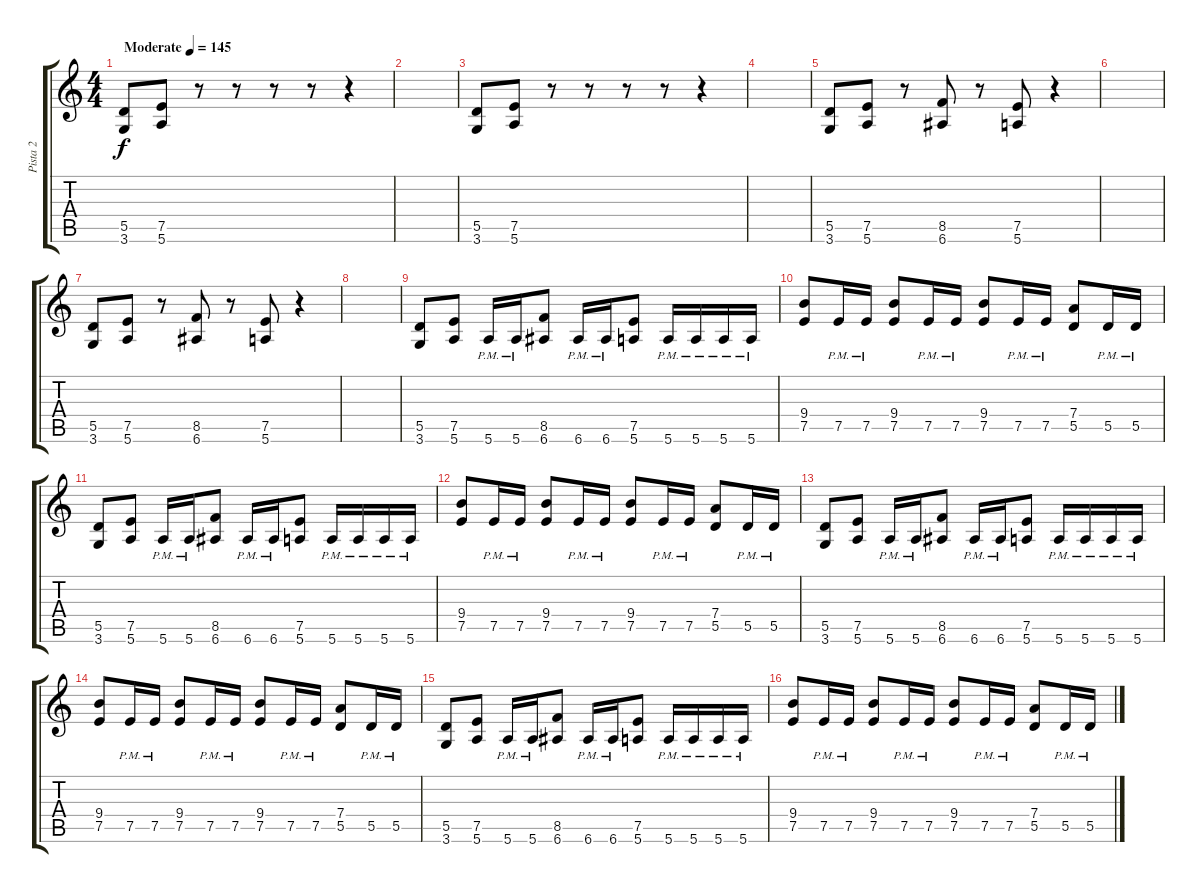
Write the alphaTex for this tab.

\track ("Pista 2" "Pista 2") {instrument distortionguitar}
\staff {score tabs}
\tuning (E4 B3 G3 D3 A2 E2) {hide}
\ts (4 4)
\tempo (145 "Moderate")
\clef g2
\ks c
(5.5 3.6).8{dy f instrument distortionguitar} (7.5 5.6).8 r.8 r.8 r.8 r.8 r.4 |
|
(5.5 3.6).8 (7.5 5.6).8 r.8 r.8 r.8 r.8 r.4 |
|
(5.5 3.6).8 (7.5 5.6).8 r.8 (8.5 6.6).8 r.8 (7.5 5.6).8 r.4 |
|
(5.5 3.6).8 (7.5 5.6).8 r.8 (8.5 6.6).8 r.8 (7.5 5.6).8 r.4 |
|
(5.5 3.6).8 (7.5 5.6).8 5.6{pm}.16 5.6{pm}.16 (8.5 6.6).8 6.6{pm}.16 6.6{pm}.16 (7.5 5.6).8 5.6{pm}.16 5.6{pm}.16 5.6{pm}.16 5.6{pm}.16 |
(9.4 7.5).8 7.5{pm}.16 7.5{pm}.16 (9.4 7.5).8 7.5{pm}.16 7.5{pm}.16 (9.4 7.5).8 7.5{pm}.16 7.5{pm}.16 (7.4 5.5).8 5.5{pm}.16 5.5{pm}.16 |
(5.5 3.6).8 (7.5 5.6).8 5.6{pm}.16 5.6{pm}.16 (8.5 6.6).8 6.6{pm}.16 6.6{pm}.16 (7.5 5.6).8 5.6{pm}.16 5.6{pm}.16 5.6{pm}.16 5.6{pm}.16 |
(9.4 7.5).8 7.5{pm}.16 7.5{pm}.16 (9.4 7.5).8 7.5{pm}.16 7.5{pm}.16 (9.4 7.5).8 7.5{pm}.16 7.5{pm}.16 (7.4 5.5).8 5.5{pm}.16 5.5{pm}.16 |
(5.5 3.6).8 (7.5 5.6).8 5.6{pm}.16 5.6{pm}.16 (8.5 6.6).8 6.6{pm}.16 6.6{pm}.16 (7.5 5.6).8 5.6{pm}.16 5.6{pm}.16 5.6{pm}.16 5.6{pm}.16 |
(9.4 7.5).8 7.5{pm}.16 7.5{pm}.16 (9.4 7.5).8 7.5{pm}.16 7.5{pm}.16 (9.4 7.5).8 7.5{pm}.16 7.5{pm}.16 (7.4 5.5).8 5.5{pm}.16 5.5{pm}.16 |
(5.5 3.6).8 (7.5 5.6).8 5.6{pm}.16 5.6{pm}.16 (8.5 6.6).8 6.6{pm}.16 6.6{pm}.16 (7.5 5.6).8 5.6{pm}.16 5.6{pm}.16 5.6{pm}.16 5.6{pm}.16 |
(9.4 7.5).8 7.5{pm}.16 7.5{pm}.16 (9.4 7.5).8 7.5{pm}.16 7.5{pm}.16 (9.4 7.5).8 7.5{pm}.16 7.5{pm}.16 (7.4 5.5).8 5.5{pm}.16 5.5{pm}.16
